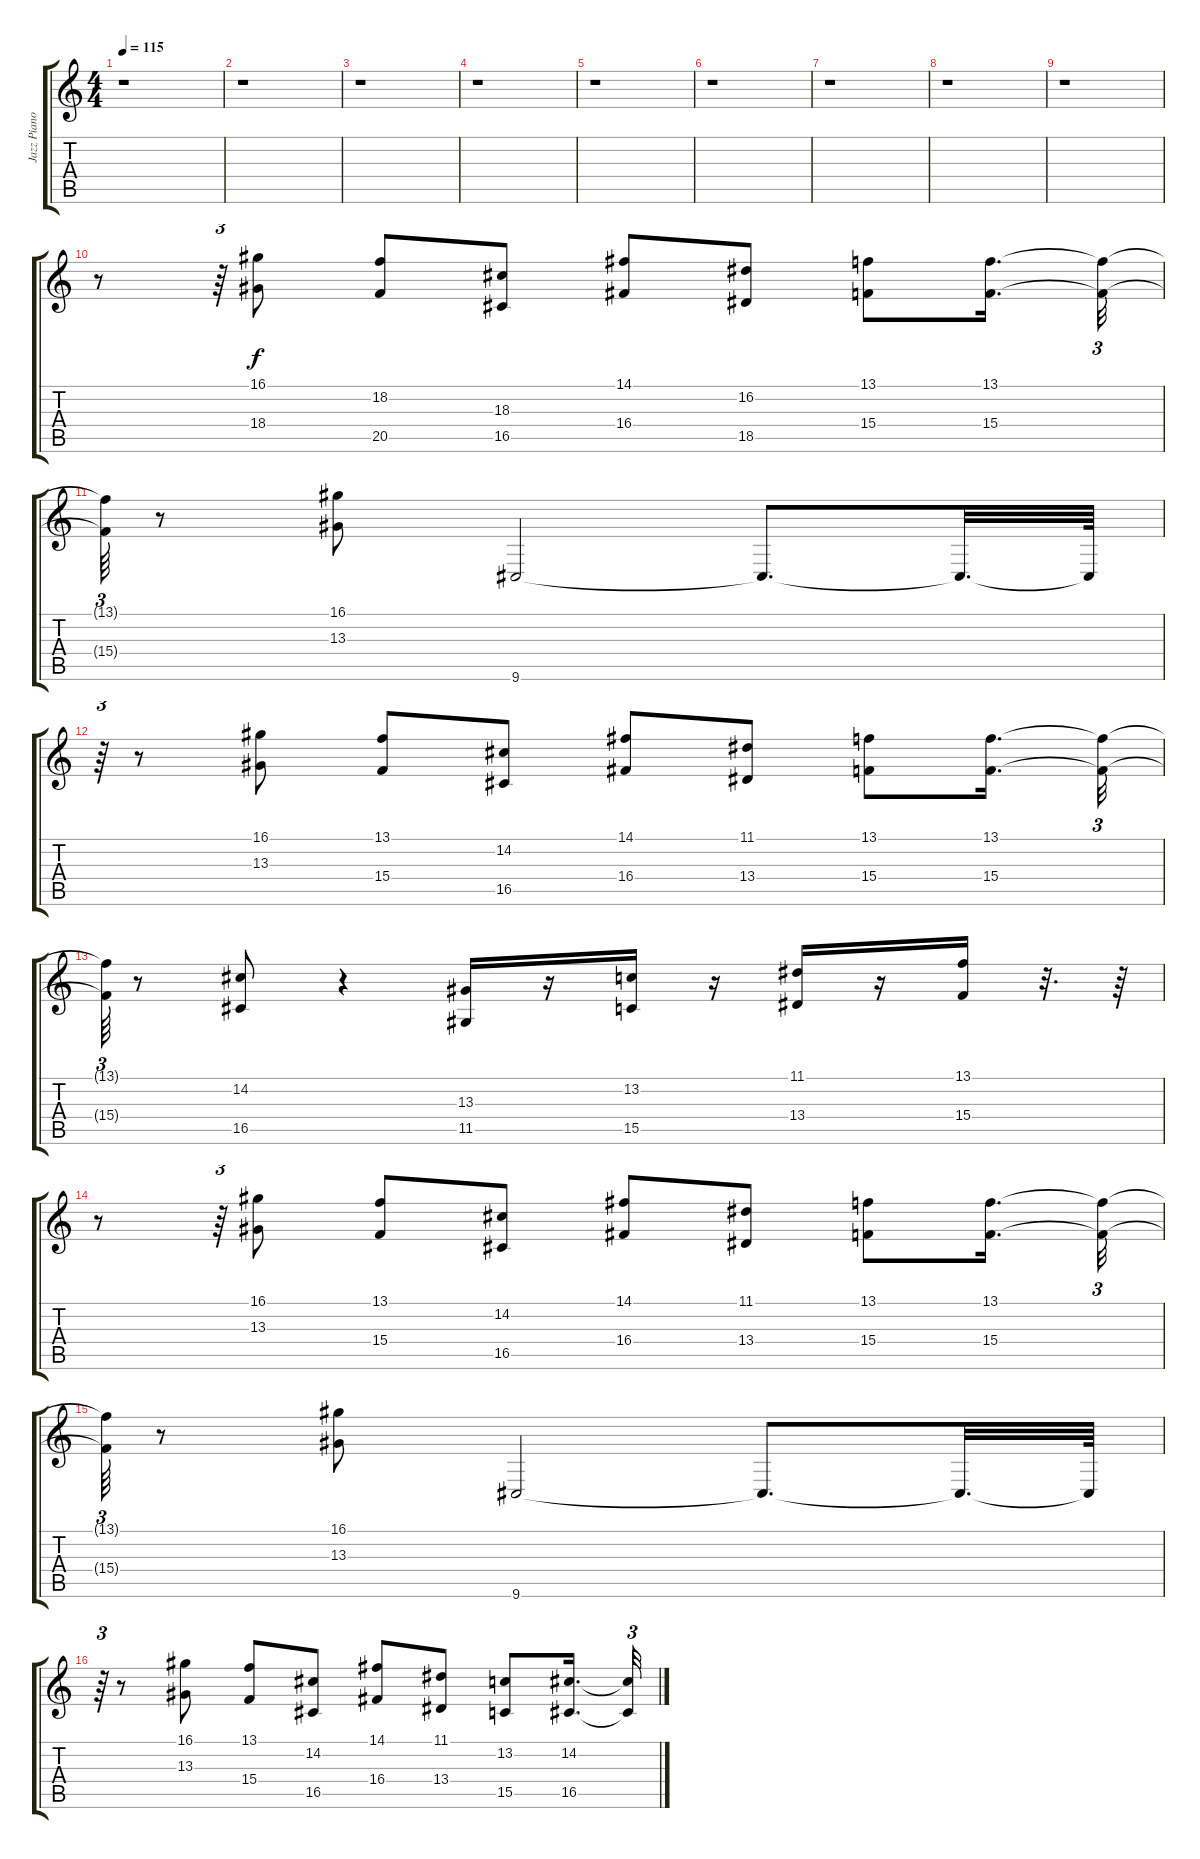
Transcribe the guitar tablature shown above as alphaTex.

\track ("Jazz Piano" "Jazz Piano") {instrument acousticgrandpiano}
\staff {score tabs}
\tuning (E4 B3 G3 D3 A2 E2) {hide}
\ts (4 4)
\tempo 115
\clef g2
\ks c
r.1{dy f} |
r.1 |
r.1 |
r.1 |
r.1 |
r.1 |
r.1 |
r.1 |
r.1 |
r.8 r.64{tu (3 2)} (16.1 18.4).8 (18.2 20.5).8 (18.3 16.5).8 (14.1 16.4).8 (16.2 18.5).8 (13.1 15.4).8 (13.1 15.4).16{d} (13.1{t} 15.4{t}).32{tu (3 2)} |
(13.1{t} 15.4{t}).64{tu (3 2)} r.8 (16.1 13.3).8 9.6.2 9.6{t}.8{d} 9.6{t}.32{d} 9.6{t}.64 |
r.64{tu (3 2)} r.8 (16.1 13.3).8 (13.1 15.4).8 (14.2 16.5).8 (14.1 16.4).8 (11.1 13.4).8 (13.1 15.4).8 (13.1 15.4).16{d} (13.1{t} 15.4{t}).32{tu (3 2)} |
(13.1{t} 15.4{t}).64{tu (3 2)} r.8 (14.2 16.5).8 r.4 (13.3 11.5).16 r.16 (13.2 15.5).16 r.16 (11.1 13.4).16 r.16 (13.1 15.4).16 r.32{d} r.64 |
r.8 r.64{tu (3 2)} (16.1 13.3).8 (13.1 15.4).8 (14.2 16.5).8 (14.1 16.4).8 (11.1 13.4).8 (13.1 15.4).8 (13.1 15.4).16{d} (13.1{t} 15.4{t}).32{tu (3 2)} |
(13.1{t} 15.4{t}).64{tu (3 2)} r.8 (16.1 13.3).8 9.6.2 9.6{t}.8{d} 9.6{t}.32{d} 9.6{t}.64 |
r.64{tu (3 2)} r.8 (16.1 13.3).8 (13.1 15.4).8 (14.2 16.5).8 (14.1 16.4).8 (11.1 13.4).8 (13.2 15.5).8 (14.2 16.5).16{d} (14.2{t} 16.5{t}).32{tu (3 2)}
